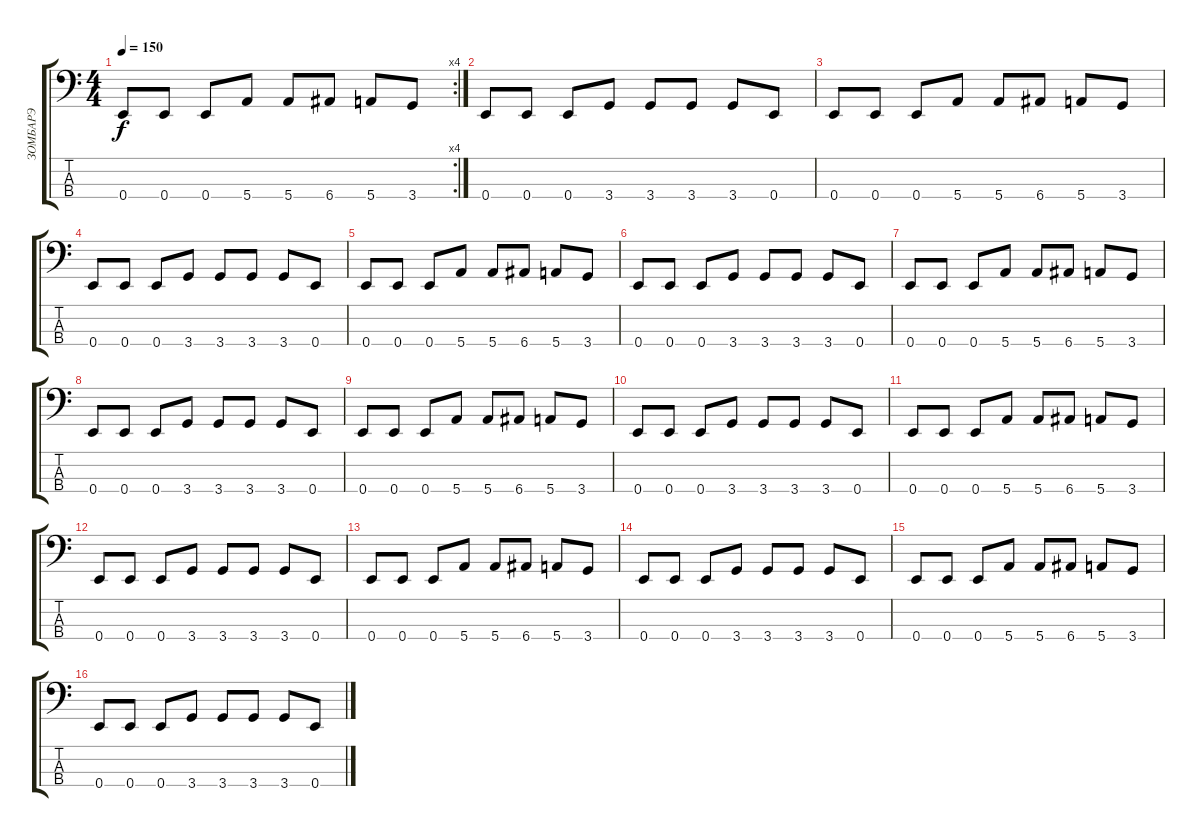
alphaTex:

\track ("ЗОМБАРЭ" "ЗОМБАРЭ") {instrument slapbass2}
\staff {score tabs}
\tuning (G2 D2 A1 E1) {hide}
\rc 4
\ts (4 4)
\tempo 150
\clef f4
\ks c
0.4.8{dy f} 0.4.8 0.4.8 5.4.8 5.4.8 6.4.8 5.4.8 3.4.8 |
0.4.8 0.4.8 0.4.8 3.4.8 3.4.8 3.4.8 3.4.8 0.4.8 |
0.4.8 0.4.8 0.4.8 5.4.8 5.4.8 6.4.8 5.4.8 3.4.8 |
0.4.8 0.4.8 0.4.8 3.4.8 3.4.8 3.4.8 3.4.8 0.4.8 |
0.4.8 0.4.8 0.4.8 5.4.8 5.4.8 6.4.8 5.4.8 3.4.8 |
0.4.8 0.4.8 0.4.8 3.4.8 3.4.8 3.4.8 3.4.8 0.4.8 |
0.4.8 0.4.8 0.4.8 5.4.8 5.4.8 6.4.8 5.4.8 3.4.8 |
0.4.8 0.4.8 0.4.8 3.4.8 3.4.8 3.4.8 3.4.8 0.4.8 |
0.4.8 0.4.8 0.4.8 5.4.8 5.4.8 6.4.8 5.4.8 3.4.8 |
0.4.8 0.4.8 0.4.8 3.4.8 3.4.8 3.4.8 3.4.8 0.4.8 |
0.4.8 0.4.8 0.4.8 5.4.8 5.4.8 6.4.8 5.4.8 3.4.8 |
0.4.8 0.4.8 0.4.8 3.4.8 3.4.8 3.4.8 3.4.8 0.4.8 |
0.4.8 0.4.8 0.4.8 5.4.8 5.4.8 6.4.8 5.4.8 3.4.8 |
0.4.8 0.4.8 0.4.8 3.4.8 3.4.8 3.4.8 3.4.8 0.4.8 |
0.4.8 0.4.8 0.4.8 5.4.8 5.4.8 6.4.8 5.4.8 3.4.8 |
0.4.8 0.4.8 0.4.8 3.4.8 3.4.8 3.4.8 3.4.8 0.4.8
